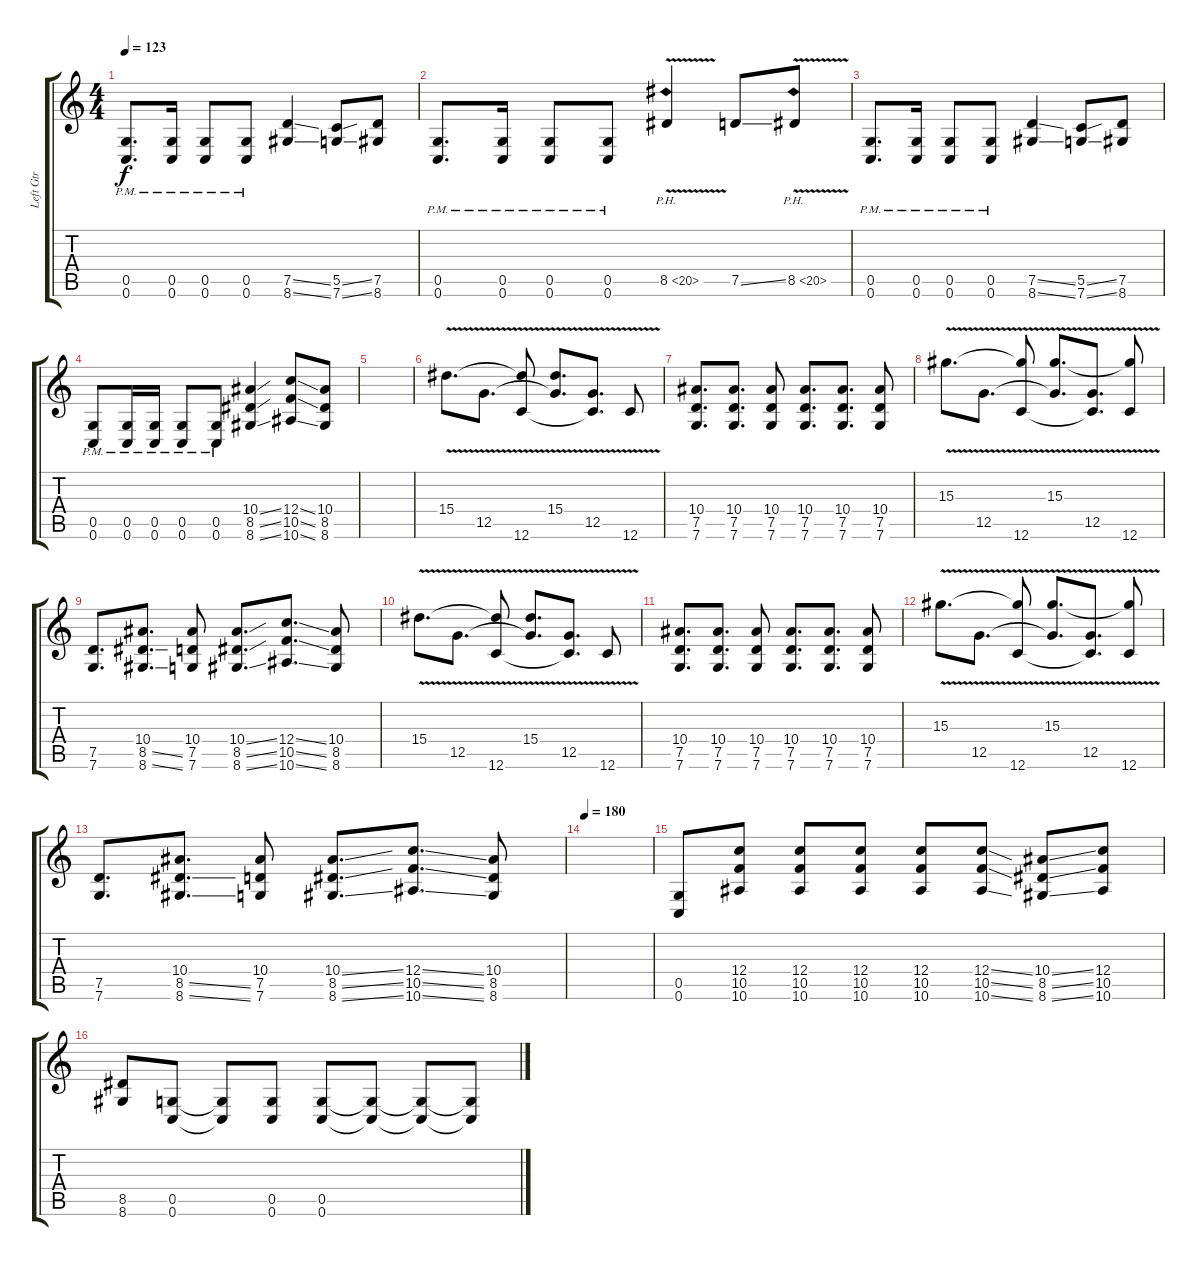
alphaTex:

\track ("Left Gtr" "Left Gtr") {instrument distortionguitar}
\staff {score tabs}
\tuning (D4 A3 F3 C3 G2 C2) {hide}
\ts (4 4)
\tempo 123
\clef g2
\ks c
(0.5{pm} 0.6{pm}).8{d dy f} (0.5{pm} 0.6{pm}).16 (0.5{pm} 0.6{pm}).8 (0.5{pm} 0.6{pm}).8 (7.5{ss} 8.6{ss}).4 (5.5{ss} 7.6{ss}).8 (7.5 8.6).8 |
(0.5{pm} 0.6{pm}).8{d} (0.5{pm} 0.6{pm}).16 (0.5{pm} 0.6{pm}).8 (0.5{pm} 0.6{pm}).8 8.5{ph 12 v}.4 7.5{ss}.8 8.5{ph 12 v}.8 |
(0.5{pm} 0.6{pm}).8{d} (0.5{pm} 0.6{pm}).16 (0.5{pm} 0.6{pm}).8 (0.5{pm} 0.6{pm}).8 (7.5{ss} 8.6{ss}).4 (5.5{ss} 7.6{ss}).8 (7.5 8.6).8 |
(0.5{pm} 0.6{pm}).8 (0.5{pm} 0.6{pm}).16 (0.5{pm} 0.6{pm}).16 (0.5{pm} 0.6{pm}).8 (0.5{pm} 0.6{pm}).8 (10.4{ss} 8.5{ss} 8.6{ss}).4 (12.4{ss} 10.5{ss} 10.6{ss}).8 (10.4 8.5 8.6).8 |
|
15.4{v}.8{d} 12.5{v}.8{d} (15.4{t} 12.6{v}).8 (15.4{v} 12.5{t}).8{d} (12.5{v} 12.6{t}).8{d} 12.6{v}.8 |
(10.4 7.5 7.6).8{d} (10.4 7.5 7.6).8{d} (10.4 7.5 7.6).8 (10.4 7.5 7.6).8{d} (10.4 7.5 7.6).8{d} (10.4 7.5 7.6).8 |
15.3{v}.8{d} 12.5{v}.8{d} (15.3{t} 12.6{v}).8 (15.3{v} 12.5{t}).8{d} (12.5{v} 12.6{t}).8{d} (15.3{t} 12.6{v}).8 |
(7.5 7.6).8{d} (10.4 8.5{ss} 8.6{ss}).8{d} (10.4 7.5 7.6).8 (10.4{ss} 8.5{ss} 8.6{ss}).8{d} (12.4{ss} 10.5{ss} 10.6{ss}).8{d} (10.4 8.5 8.6).8 |
15.4{v}.8{d} 12.5{v}.8{d} (15.4{t} 12.6{v}).8 (15.4{v} 12.5{t}).8{d} (12.5{v} 12.6{t}).8{d} 12.6{v}.8 |
(10.4 7.5 7.6).8{d} (10.4 7.5 7.6).8{d} (10.4 7.5 7.6).8 (10.4 7.5 7.6).8{d} (10.4 7.5 7.6).8{d} (10.4 7.5 7.6).8 |
15.3{v}.8{d} 12.5{v}.8{d} (15.3{t} 12.6{v}).8 (15.3{v} 12.5{t}).8{d} (12.5{v} 12.6{t}).8{d} (15.3{t} 12.6{v}).8 |
(7.5 7.6).8{d} (10.4 8.5{ss} 8.6{ss}).8{d} (10.4 7.5 7.6).8 (10.4{ss} 8.5{ss} 8.6{ss}).8{d} (12.4{ss} 10.5{ss} 10.6{ss}).8{d} (10.4 8.5 8.6).8 |
\tempo 180
|
(0.5 0.6).8 (12.4 10.5 10.6).8 (12.4 10.5 10.6).8 (12.4 10.5 10.6).8 (12.4 10.5 10.6).8 (12.4{ss} 10.5{ss} 10.6{ss}).8 (10.4{ss} 8.5{ss} 8.6{ss}).8 (12.4 10.5 10.6).8 |
(8.5 8.6).8 (0.5 0.6).8 (0.5{t} 0.6{t}).8 (0.5 0.6).8 (0.5 0.6).8 (0.5{t} 0.6{t}).8 (0.5{t} 0.6{t}).8 (0.5{t} 0.6{t}).8
